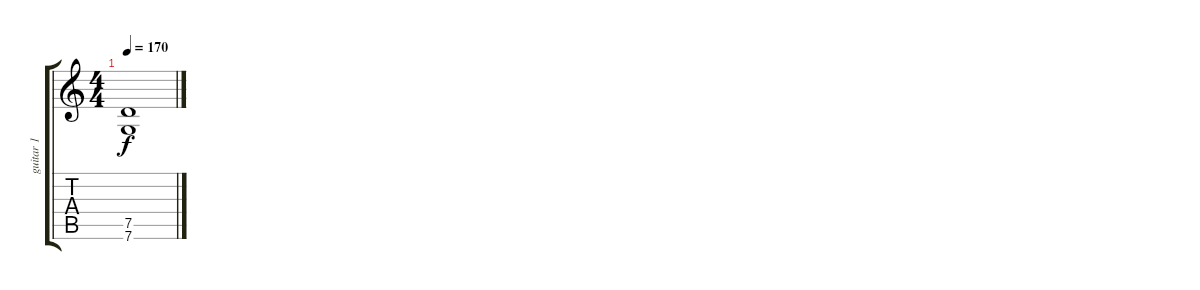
\track ("guitar 1" "guitar 1") {instrument distortionguitar}
\staff {score tabs}
\tuning (D4 A3 F3 C3 G2 C2) {hide}
\ts (4 4)
\tempo 170
\clef g2
\ks c
(7.5{t} 7.6{t}).1{dy f}
